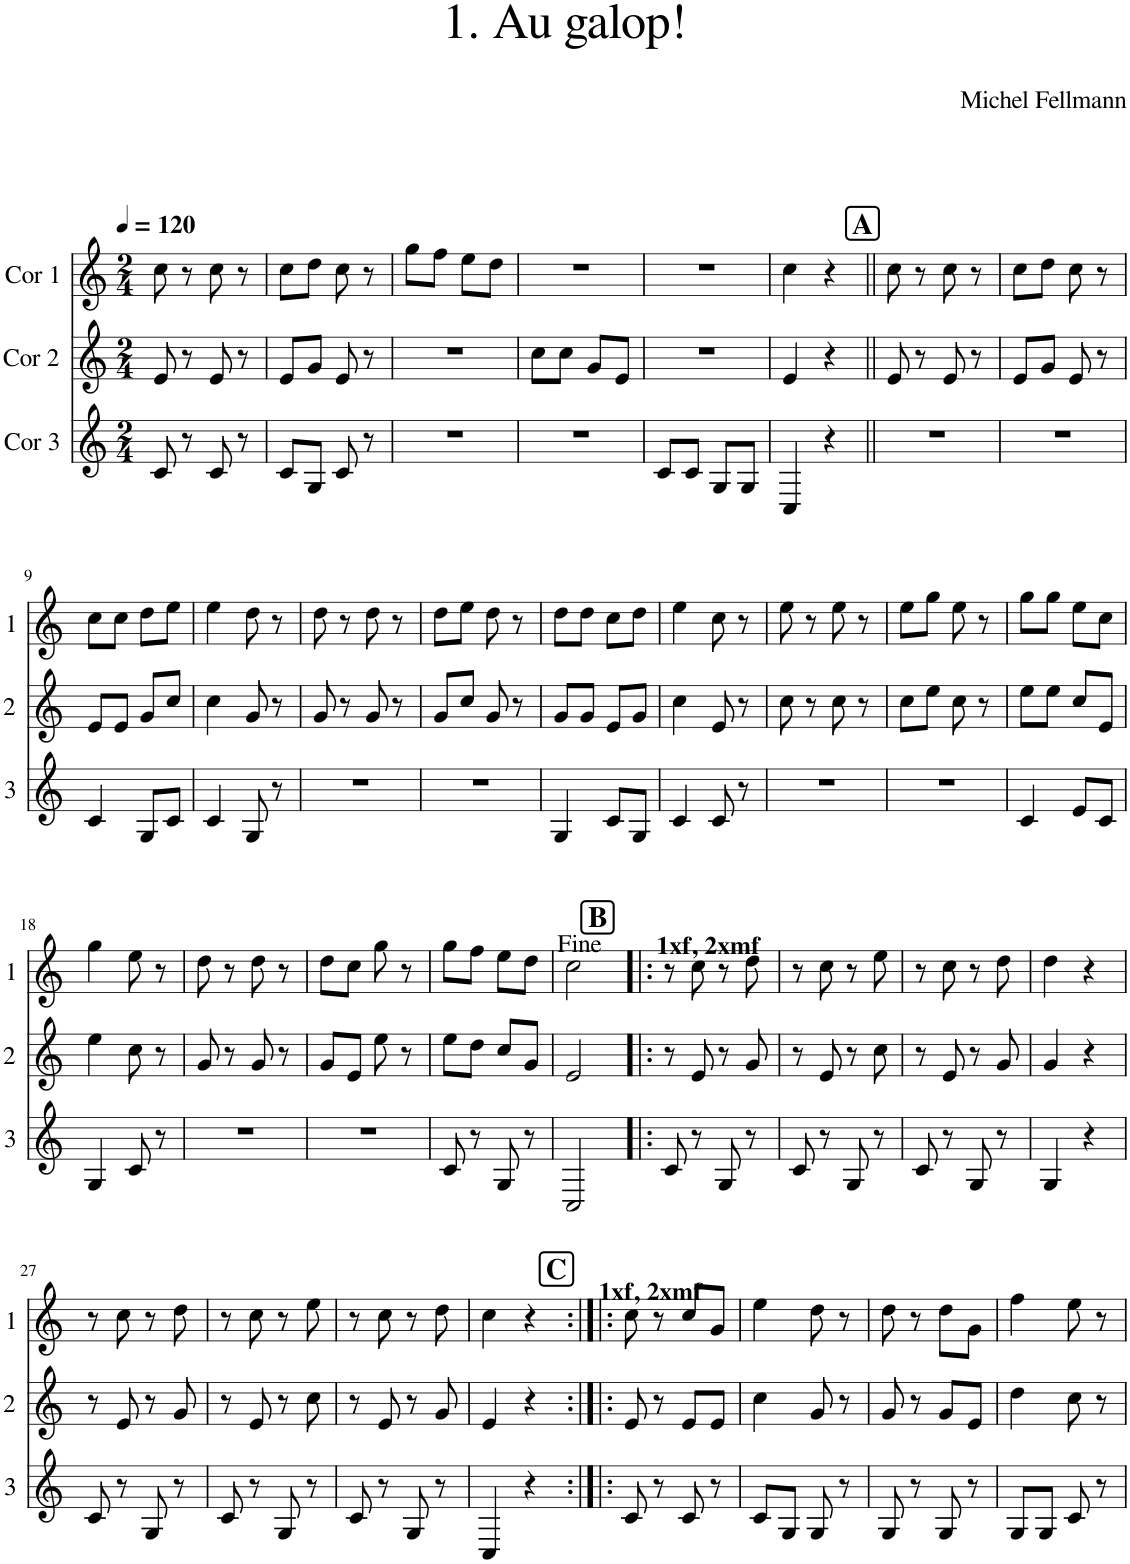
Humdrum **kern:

**kern	**kern	**kern
*part3	*part2	*part1
*staff3	*staff2	*staff1
*I"Cor 3	*I"Cor 2	*I"Cor 1
*clefG2	*clefG2	*clefG2
*Trd4c7	*Trd4c7	*Trd4c7
*k[]	*k[]	*k[]
*M2/4	*M2/4	*M2/4
*MM120	*MM120	*MM120
=1	=1	=1
8c/	8e/	8cc\
8r	8r	8r
8c/	8e/	8cc\
8r	8r	8r
=2	=2	=2
8c/L	8e/L	8cc\L
8G/J	8g/J	8dd\J
8c/	8e/	8cc\
8r	8r	8r
=3	=3	=3
2r	2r	8gg\L
.	.	8ff\J
.	.	8ee\L
.	.	8dd\J
=4	=4	=4
2r	8cc\L	2r
.	8cc\J	.
.	8g/L	.
.	8e/J	.
=5	=5	=5
8c/L	2r	2r
8c/J	.	.
8G/L	.	.
8G/J	.	.
=6	=6	=6
4C/	4e/	4cc\
4r	4r	4r
!!LO:REH:place=s1:a:B:cj:fs=14:t=A
=7||	=7||	=7||
2r	8e/	8cc\
.	8r	8r
.	8e/	8cc\
.	8r	8r
=8	=8	=8
2r	8e/L	8cc\L
.	8g/J	8dd\J
.	8e/	8cc\
.	8r	8r
!!LO:LB:g=z
=9	=9	=9
4c/	8e/L	8cc\L
.	8e/J	8cc\J
8G/L	8g/L	8dd\L
8c/J	8cc/J	8ee\J
=10	=10	=10
4c/	4cc\	4ee\
8G/	8g/	8dd\
8r	8r	8r
=11	=11	=11
2r	8g/	8dd\
.	8r	8r
.	8g/	8dd\
.	8r	8r
=12	=12	=12
2r	8g/L	8dd\L
.	8cc/J	8ee\J
.	8g/	8dd\
.	8r	8r
=13	=13	=13
4G/	8g/L	8dd\L
.	8g/J	8dd\J
8c/L	8e/L	8cc\L
8G/J	8g/J	8dd\J
=14	=14	=14
4c/	4cc\	4ee\
8c/	8e/	8cc\
8r	8r	8r
=15	=15	=15
2r	8cc\	8ee\
.	8r	8r
.	8cc\	8ee\
.	8r	8r
=16	=16	=16
2r	8cc\L	8ee\L
.	8ee\J	8gg\J
.	8cc\	8ee\
.	8r	8r
=17	=17	=17
4c/	8ee\L	8gg\L
.	8ee\J	8gg\J
8e/L	8cc/L	8ee\L
8c/J	8e/J	8cc\J
!!LO:LB:g=z
=18	=18	=18
4G/	4ee\	4gg\
8c/	8cc\	8ee\
8r	8r	8r
=19	=19	=19
2r	8g/	8dd\
.	8r	8r
.	8g/	8dd\
.	8r	8r
=20	=20	=20
2r	8g/L	8dd\L
.	8e/J	8cc\J
.	8ee\	8gg\
.	8r	8r
=21	=21	=21
8c/	8ee\L	8gg\L
8r	8dd\J	8ff\J
8G/	8cc/L	8ee\L
8r	8g/J	8dd\J
=22	=22	=22
2C/	2e/	2cc\
!!LO:REH:place=s1:a:B:cj:fs=14:t=B
=23!|:	=23!|:	=23!|:
!	!	!LO:TX:a:B:t=1xf, 2xmf
8c/	8r	8r
8r	8e/	8cc\
8G/	8r	8r
8r	8g/	8dd\
=24	=24	=24
8c/	8r	8r
8r	8e/	8cc\
8G/	8r	8r
8r	8cc\	8ee\
=25	=25	=25
8c/	8r	8r
8r	8e/	8cc\
8G/	8r	8r
8r	8g/	8dd\
=26	=26	=26
4G/	4g/	4dd\
4r	4r	4r
!!LO:LB:g=z
=27	=27	=27
8c/	8r	8r
8r	8e/	8cc\
8G/	8r	8r
8r	8g/	8dd\
=28	=28	=28
8c/	8r	8r
8r	8e/	8cc\
8G/	8r	8r
8r	8cc\	8ee\
=29	=29	=29
8c/	8r	8r
8r	8e/	8cc\
8G/	8r	8r
8r	8g/	8dd\
=30	=30	=30
4C/	4e/	4cc\
!	!	!LO:TX:a:B:t=1xf, 2xmf
4r	4r	4r
!!LO:REH:place=s1:a:B:cj:fs=14:t=C
=31:|!|:	=31:|!|:	=31:|!|:
8c/	8e/	8cc\
8r	8r	8r
8c/	8e/L	8cc/L
8r	8e/J	8g/J
=32	=32	=32
8c/L	4cc\	4ee\
8G/J	.	.
8G/	8g/	8dd\
8r	8r	8r
=33	=33	=33
8G/	8g/	8dd\
8r	8r	8r
8G/	8g/L	8dd\L
8r	8e/J	8g\J
=34	=34	=34
8G/L	4dd\	4ff\
8G/J	.	.
8c/	8cc\	8ee\
8r	8r	8r
=	=	=
*-	*-	*-
